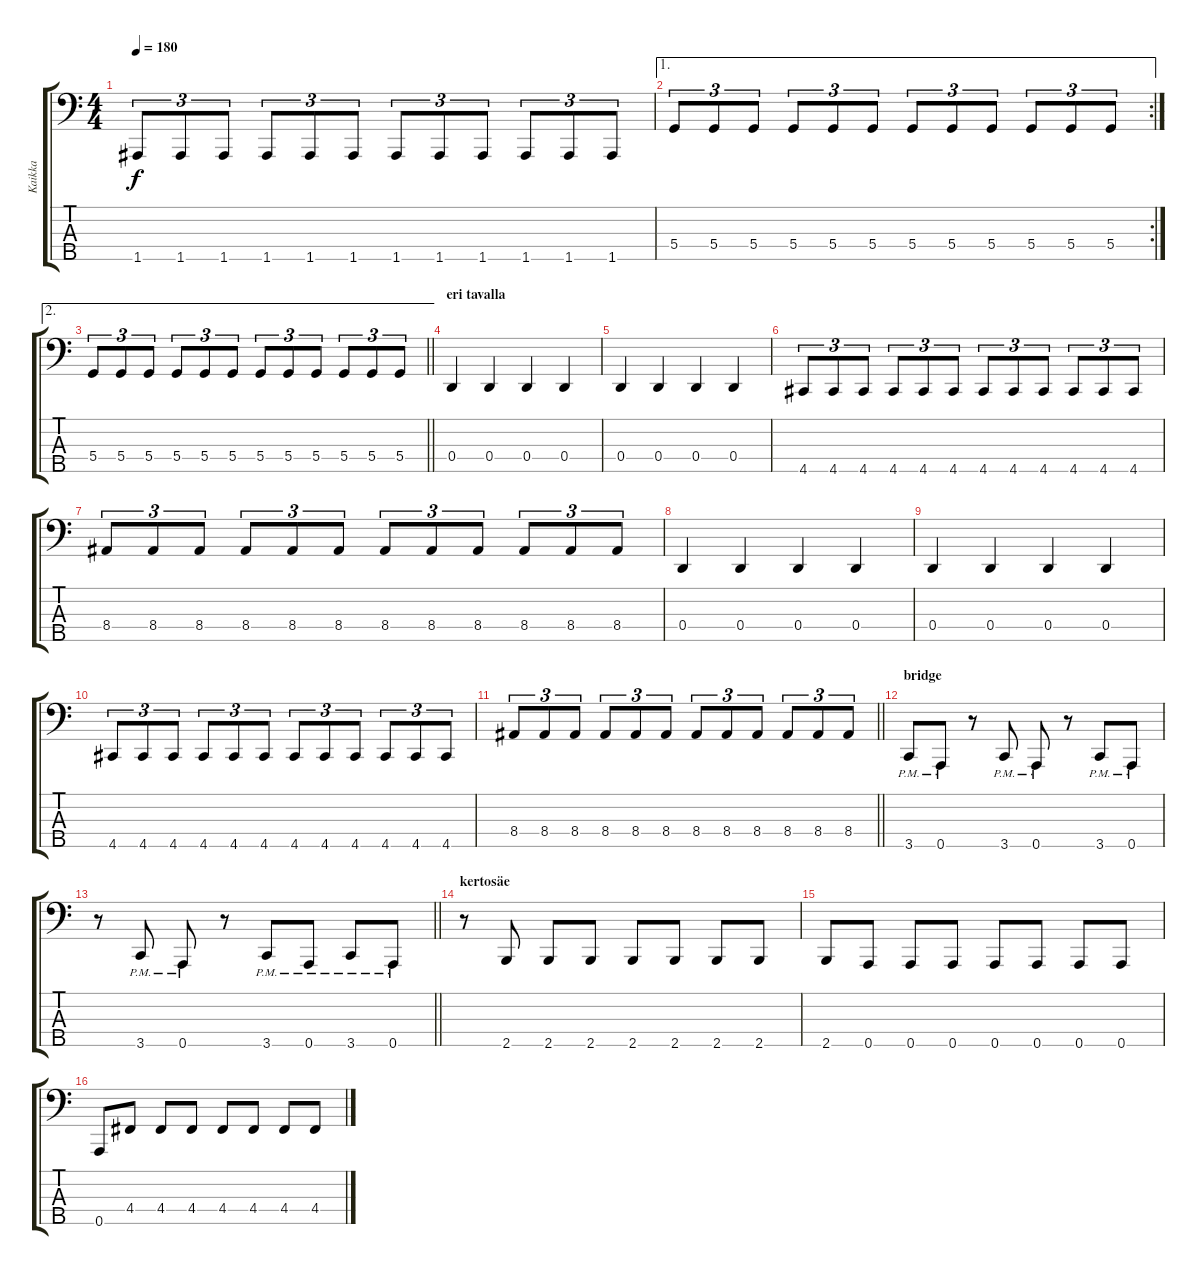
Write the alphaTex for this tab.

\track ("Kaikka" "Kaikka") {instrument electricbasspick}
\staff {score tabs}
\tuning (G2 D2 A1 D1 A0) {hide}
\ts (4 4)
\tempo 180
\clef f4
\ks c
1.5.8{tu (3 2) dy f} 1.5.8{tu (3 2)} 1.5.8{tu (3 2)} 1.5.8{tu (3 2)} 1.5.8{tu (3 2)} 1.5.8{tu (3 2)} 1.5.8{tu (3 2)} 1.5.8{tu (3 2)} 1.5.8{tu (3 2)} 1.5.8{tu (3 2)} 1.5.8{tu (3 2)} 1.5.8{tu (3 2)} |
\ae 1
\rc 2
5.4.8{tu (3 2)} 5.4.8{tu (3 2)} 5.4.8{tu (3 2)} 5.4.8{tu (3 2)} 5.4.8{tu (3 2)} 5.4.8{tu (3 2)} 5.4.8{tu (3 2)} 5.4.8{tu (3 2)} 5.4.8{tu (3 2)} 5.4.8{tu (3 2)} 5.4.8{tu (3 2)} 5.4.8{tu (3 2)} |
\ae 2
\barLineRight lightlight
5.4.8{tu (3 2)} 5.4.8{tu (3 2)} 5.4.8{tu (3 2)} 5.4.8{tu (3 2)} 5.4.8{tu (3 2)} 5.4.8{tu (3 2)} 5.4.8{tu (3 2)} 5.4.8{tu (3 2)} 5.4.8{tu (3 2)} 5.4.8{tu (3 2)} 5.4.8{tu (3 2)} 5.4.8{tu (3 2)} |
\section ("" "eri tavalla")
0.4.4 0.4.4 0.4.4 0.4.4 |
0.4.4 0.4.4 0.4.4 0.4.4 |
4.5.8{tu (3 2)} 4.5.8{tu (3 2)} 4.5.8{tu (3 2)} 4.5.8{tu (3 2)} 4.5.8{tu (3 2)} 4.5.8{tu (3 2)} 4.5.8{tu (3 2)} 4.5.8{tu (3 2)} 4.5.8{tu (3 2)} 4.5.8{tu (3 2)} 4.5.8{tu (3 2)} 4.5.8{tu (3 2)} |
8.4.8{tu (3 2)} 8.4.8{tu (3 2)} 8.4.8{tu (3 2)} 8.4.8{tu (3 2)} 8.4.8{tu (3 2)} 8.4.8{tu (3 2)} 8.4.8{tu (3 2)} 8.4.8{tu (3 2)} 8.4.8{tu (3 2)} 8.4.8{tu (3 2)} 8.4.8{tu (3 2)} 8.4.8{tu (3 2)} |
0.4.4 0.4.4 0.4.4 0.4.4 |
0.4.4 0.4.4 0.4.4 0.4.4 |
4.5.8{tu (3 2)} 4.5.8{tu (3 2)} 4.5.8{tu (3 2)} 4.5.8{tu (3 2)} 4.5.8{tu (3 2)} 4.5.8{tu (3 2)} 4.5.8{tu (3 2)} 4.5.8{tu (3 2)} 4.5.8{tu (3 2)} 4.5.8{tu (3 2)} 4.5.8{tu (3 2)} 4.5.8{tu (3 2)} |
\barLineRight lightlight
8.4.8{tu (3 2)} 8.4.8{tu (3 2)} 8.4.8{tu (3 2)} 8.4.8{tu (3 2)} 8.4.8{tu (3 2)} 8.4.8{tu (3 2)} 8.4.8{tu (3 2)} 8.4.8{tu (3 2)} 8.4.8{tu (3 2)} 8.4.8{tu (3 2)} 8.4.8{tu (3 2)} 8.4.8{tu (3 2)} |
\section ("" "bridge")
3.5{pm}.8 0.5{pm}.8 r.8 3.5{pm}.8 0.5{pm}.8 r.8 3.5{pm}.8 0.5{pm}.8 |
\barLineRight lightlight
r.8 3.5{pm}.8 0.5{pm}.8 r.8 3.5{pm}.8 0.5{pm}.8 3.5{pm}.8 0.5{pm}.8 |
\section ("" "kertosäe")
r.8 2.5.8 2.5.8 2.5.8 2.5.8 2.5.8 2.5.8 2.5.8 |
2.5.8 0.5.8 0.5.8 0.5.8 0.5.8 0.5.8 0.5.8 0.5.8 |
0.5.8 4.4.8 4.4.8 4.4.8 4.4.8 4.4.8 4.4.8 4.4.8
